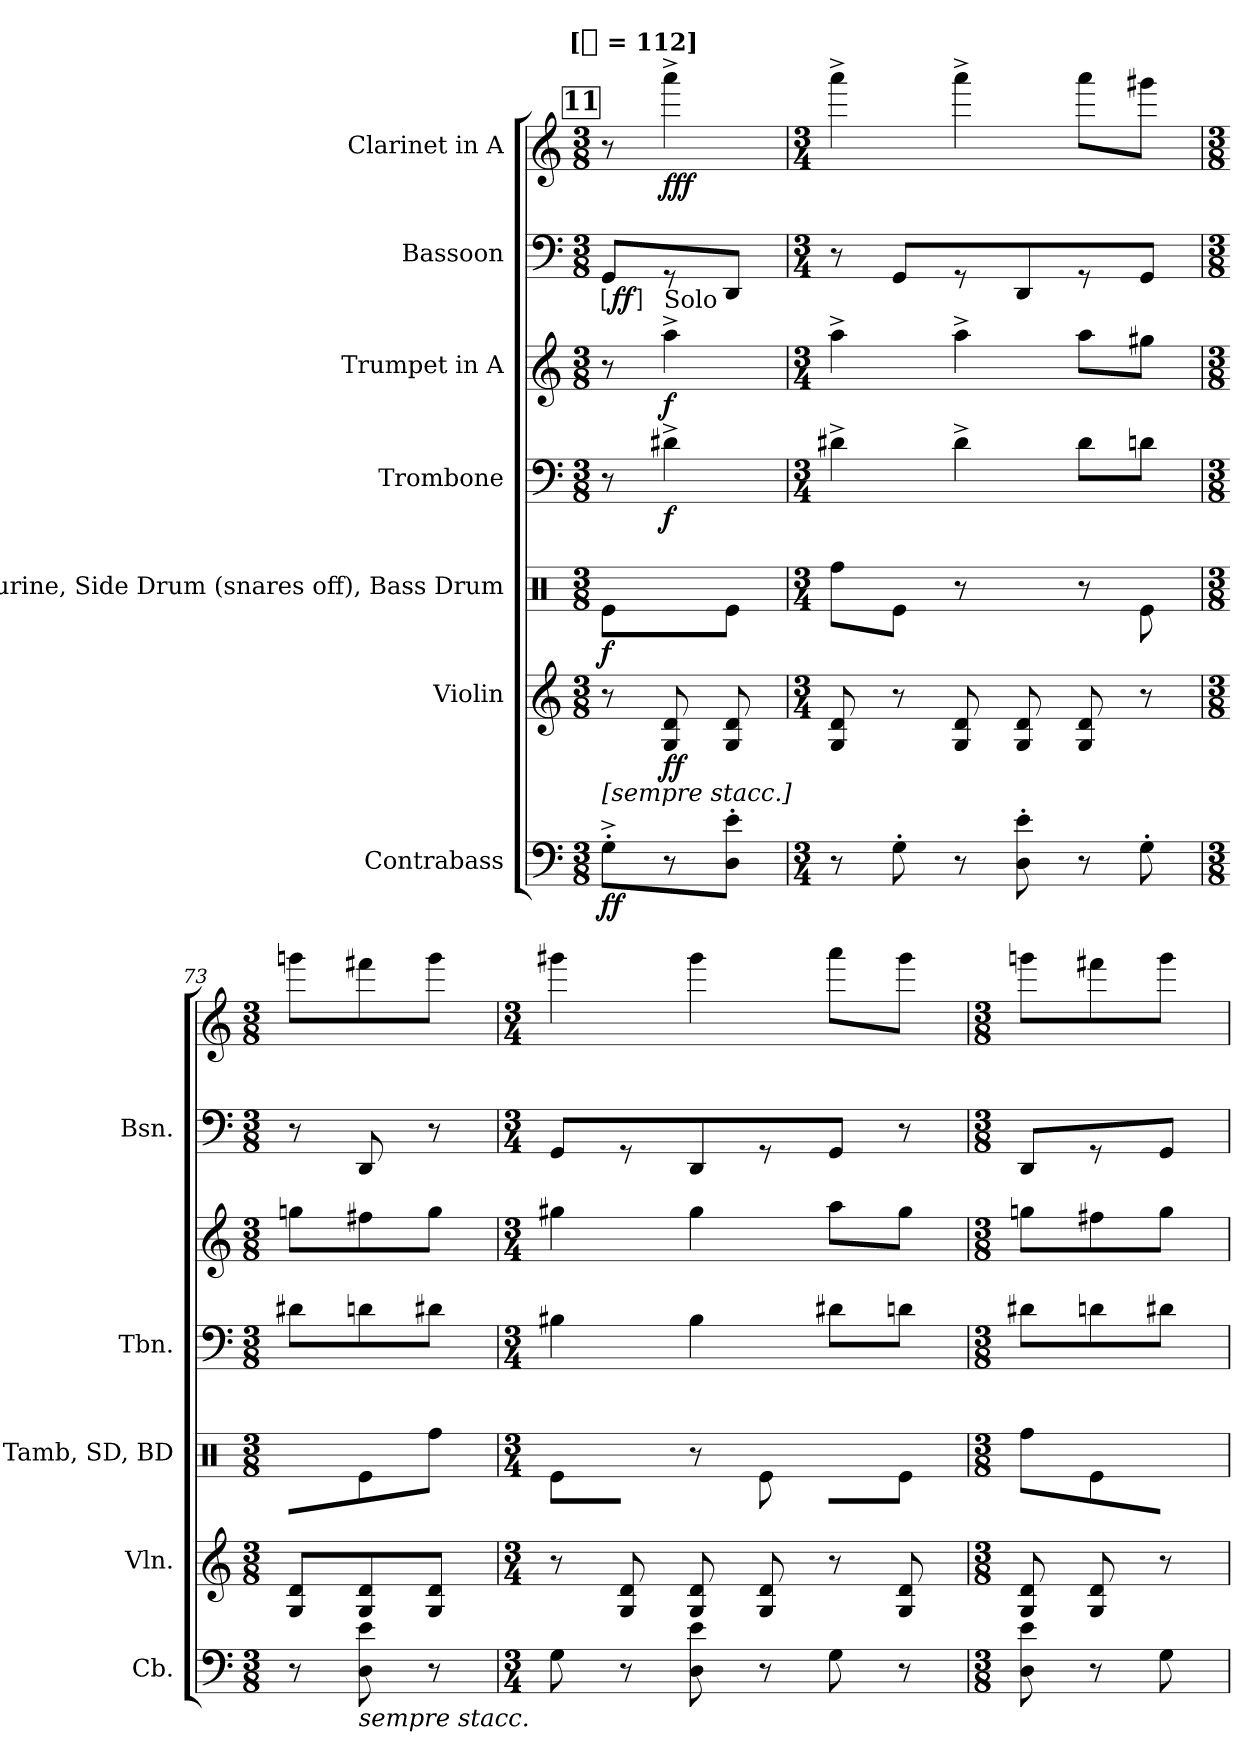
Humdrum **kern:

**kern	**dynam	**kern	**dynam	**kern	**dynam	**kern	**dynam	**kern	**dynam	**kern	**dynam	**kern	**dynam
*part7	*part7	*part6	*part6	*part5	*part5	*part4	*part4	*part3	*part3	*part2	*part2	*part1	*part1
*staff7	*staff7	*staff6	*staff6	*staff5	*staff5	*staff4	*staff4	*staff3	*staff3	*staff2	*staff2	*staff1	*staff1
*I"Contrabass	*	*I"Violin	*	*I"Tambourine, Side Drum (snares off), Bass Drum	*	*I"Trombone	*	*I"Trumpet in A	*	*I"Bassoon	*	*I"Clarinet in A	*
*I'Cb.	*	*I'Vln.	*	*I'Tamb, SD, BD	*	*I'Tbn.	*	*	*	*I'Bsn.	*	*	*
*clefF4	*	*clefG2	*	*clefX	*	*clefF4	*	*clefG2	*	*clefF4	*	*clefG2	*
*ITrd7c12	*	*	*	*	*	*	*	*ITrd2c3	*	*	*	*ITrd2c3	*
*k[]	*	*k[]	*	*k[]	*	*k[]	*	*k[f#c#g#]	*	*k[]	*	*k[f#c#g#]	*
!!LO:TX:omd:t=[[quarter] = 112]
*M3/8	*	*M3/8	*	*M3/8	*	*M3/8	*	*M3/8	*	*M3/8	*	*M3/8	*
*MM112	*	*MM112	*	*MM112	*	*MM112	*	*MM112	*	*MM112	*	*MM112	*
!!LO:REH:place=s1:t=11
=71	=71	=71	=71	=71	=71	=71	=71	=71	=71	=71	=71	=71	=71
!	!	!LO:TX:b:i:t=[sempre stacc.]	!	!	!	!	!	!	!	!	!	!	!
!	!	!	!	!	!	!	!	!	!	!	!LO:DY:ed=brack	!	!
8GG'^L	ff	8r	.	8Re\L	f	8r	.	8r	.	8GGL	ff	8r	.
!	!	!	!	!	!	!	!	!LO:TX:a:t=Solo	!	!	!	!	!
8r	.	8G 8d	ff	8R\	.	4d#X^	f	4ff#^	f	8r	.	4fff#^	fff
8DD' 8E'J	.	8G 8d	.	8Re\J	.	.	.	.	.	8DDJ	.	.	.
=72	=72	=72	=72	=72	=72	=72	=72	=72	=72	=72	=72	=72	=72
*M3/4	*	*M3/4	*	*M3/4	*	*M3/4	*	*M3/4	*	*M3/4	*	*M3/4	*
8r	.	8G 8d	.	8Rff\L	.	4d#X^	.	4ff#^	.	8r	.	4fff#^	.
8GG'	.	8r	.	8Re\J	.	.	.	.	.	8GGL	.	.	.
8r	.	8G 8d	.	8r	.	4d#^	.	4ff#^	.	8r	.	4fff#^	.
8DD' 8E'	.	8G 8d	.	8R\	.	.	.	.	.	8DD	.	.	.
8r	.	8G 8d	.	8r	.	8d#L	.	8ff#L	.	8r	.	8fff#L	.
8GG'	.	8r	.	8Re\	.	8dnJ	.	8ee#XJ	.	8GGJ	.	8eee#XJ	.
=73	=73	=73	=73	=73	=73	=73	=73	=73	=73	=73	=73	=73	=73
*M3/8	*	*M3/8	*	*M3/8	*	*M3/8	*	*M3/8	*	*M3/8	*	*M3/8	*
8r	.	8G 8dL	.	8R\L	.	8d#XL	.	8eenL	.	8r	.	8eeenL	.
!LO:TX:b:i:t=sempre stacc.	!	!	!	!	!	!	!	!	!	!	!	!	!
8DD 8E	.	8G 8d	.	8Re\	.	8dn	.	8dd#X	.	8DD	.	8ddd#X	.
8r	.	8G 8dJ	.	8Rff\J	.	8d#XJ	.	8eeJ	.	8r	.	8eeeJ	.
=74	=74	=74	=74	=74	=74	=74	=74	=74	=74	=74	=74	=74	=74
*M3/4	*	*M3/4	*	*M3/4	*	*M3/4	*	*M3/4	*	*M3/4	*	*M3/4	*
8GG	.	8r	.	8Re\L	.	4B#X	.	4ee#X	.	8GGL	.	4eee#X	.
8r	.	8G 8d	.	8R\J	.	.	.	.	.	8r	.	.	.
8DD 8E	.	8G 8d	.	8r	.	4B#	.	4ee#	.	8DD	.	4eee#	.
8r	.	8G 8d	.	8Re\	.	.	.	.	.	8r	.	.	.
8GG	.	8r	.	8R\L	.	8d#XL	.	8ff#L	.	8GGJ	.	8fff#L	.
8r	.	8G 8d	.	8Re\J	.	8dnJ	.	8ee#J	.	8r	.	8eee#J	.
=75	=75	=75	=75	=75	=75	=75	=75	=75	=75	=75	=75	=75	=75
*M3/8	*	*M3/8	*	*M3/8	*	*M3/8	*	*M3/8	*	*M3/8	*	*M3/8	*
8DD 8E	.	8G 8d	.	8Rff\L	.	8d#XL	.	8eenL	.	8DDL	.	8eeenL	.
8r	.	8G 8d	.	8Re\	.	8dn	.	8dd#X	.	8r	.	8ddd#X	.
8GG	.	8r	.	8R\J	.	8d#XJ	.	8eeJ	.	8GGJ	.	8eeeJ	.
=	=	=	=	=	=	=	=	=	=	=	=	=	=
*-	*-	*-	*-	*-	*-	*-	*-	*-	*-	*-	*-	*-	*-
